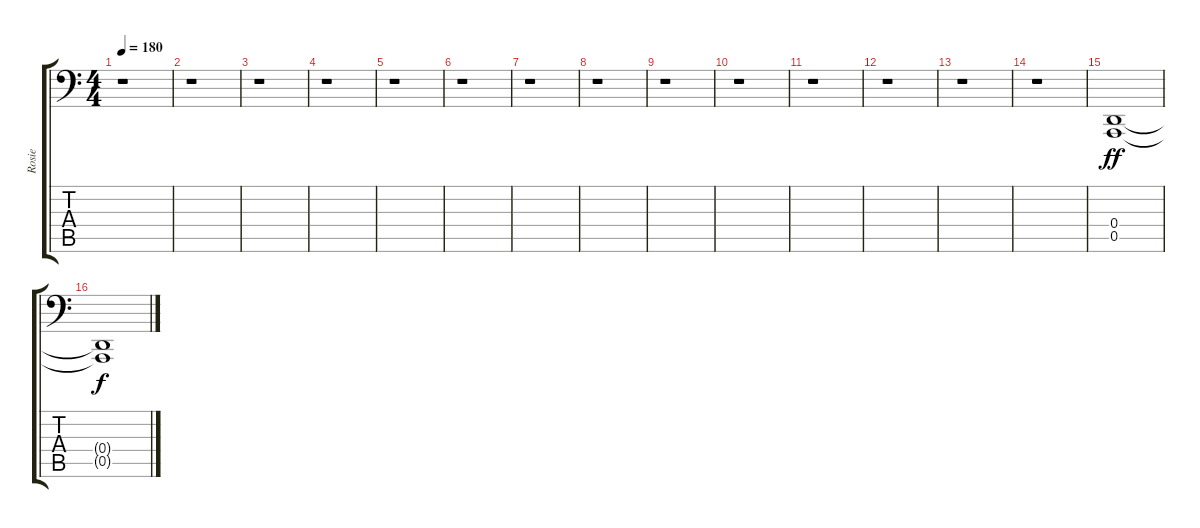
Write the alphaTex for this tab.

\track ("Rosie" "Rosie") {instrument timpani}
\staff {score tabs}
\tuning (E3 B2 G2 D2 A1 E1) {hide}
\ts (4 4)
\tempo 180
\clef f4
\ks c
r.1{dy f} |
r.1 |
r.1 |
r.1 |
r.1 |
r.1 |
r.1 |
r.1 |
r.1 |
r.1 |
r.1 |
r.1 |
r.1 |
r.1 |
(0.4 0.5).1{dy ff volume 11 instrument stringensemble1} |
(0.4{t} 0.5{t}).1{dy f}
